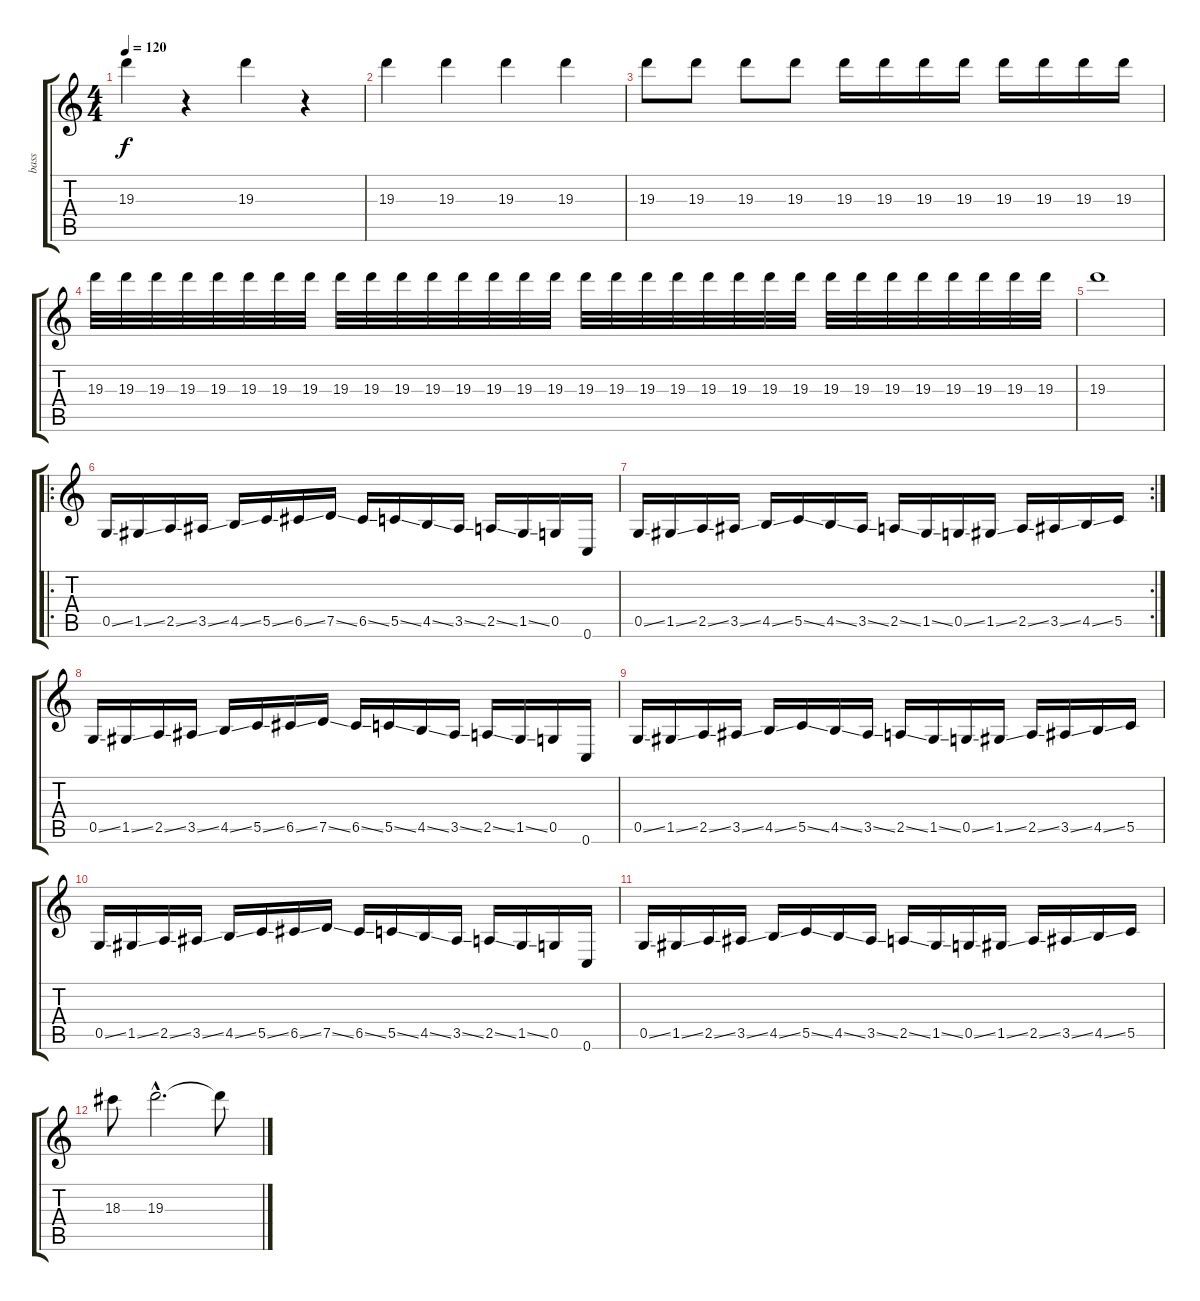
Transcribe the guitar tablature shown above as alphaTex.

\track ("bass" "bass") {instrument slapbass1}
\staff {score tabs}
\tuning (E4 B3 G3 D3 G2 C2) {hide}
\ts (4 4)
\tempo 120
\clef g2
\ks c
19.3.4{dy f} r.4 19.3.4 r.4 |
19.3.4 19.3.4 19.3.4 19.3.4 |
19.3.8 19.3.8 19.3.8 19.3.8 19.3.16 19.3.16 19.3.16 19.3.16 19.3.16 19.3.16 19.3.16 19.3.16 |
19.3.32 19.3.32 19.3.32 19.3.32 19.3.32 19.3.32 19.3.32 19.3.32 19.3.32 19.3.32 19.3.32 19.3.32 19.3.32 19.3.32 19.3.32 19.3.32 19.3.32 19.3.32 19.3.32 19.3.32 19.3.32 19.3.32 19.3.32 19.3.32 19.3.32 19.3.32 19.3.32 19.3.32 19.3.32 19.3.32 19.3.32 19.3.32 |
19.3.1 |
\ro
0.5{ss}.16 1.5{ss}.16 2.5{ss}.16 3.5{ss}.16 4.5{ss}.16 5.5{ss}.16 6.5{ss}.16 7.5{ss}.16 6.5{ss}.16 5.5{ss}.16 4.5{ss}.16 3.5{ss}.16 2.5{ss}.16 1.5{ss}.16 0.5.16 0.6.16 |
\rc 2
0.5{ss}.16 1.5{ss}.16 2.5{ss}.16 3.5{ss}.16 4.5{ss}.16 5.5{ss}.16 4.5{ss}.16 3.5{ss}.16 2.5{ss}.16 1.5{ss}.16 0.5{ss}.16 1.5{ss}.16 2.5{ss}.16 3.5{ss}.16 4.5{ss}.16 5.5.16 |
0.5{ss}.16 1.5{ss}.16 2.5{ss}.16 3.5{ss}.16 4.5{ss}.16 5.5{ss}.16 6.5{ss}.16 7.5{ss}.16 6.5{ss}.16 5.5{ss}.16 4.5{ss}.16 3.5{ss}.16 2.5{ss}.16 1.5{ss}.16 0.5.16 0.6.16 |
0.5{ss}.16 1.5{ss}.16 2.5{ss}.16 3.5{ss}.16 4.5{ss}.16 5.5{ss}.16 4.5{ss}.16 3.5{ss}.16 2.5{ss}.16 1.5{ss}.16 0.5{ss}.16 1.5{ss}.16 2.5{ss}.16 3.5{ss}.16 4.5{ss}.16 5.5.16 |
0.5{ss}.16 1.5{ss}.16 2.5{ss}.16 3.5{ss}.16 4.5{ss}.16 5.5{ss}.16 6.5{ss}.16 7.5{ss}.16 6.5{ss}.16 5.5{ss}.16 4.5{ss}.16 3.5{ss}.16 2.5{ss}.16 1.5{ss}.16 0.5.16 0.6.16 |
0.5{ss}.16 1.5{ss}.16 2.5{ss}.16 3.5{ss}.16 4.5{ss}.16 5.5{ss}.16 4.5{ss}.16 3.5{ss}.16 2.5{ss}.16 1.5{ss}.16 0.5{ss}.16 1.5{ss}.16 2.5{ss}.16 3.5{ss}.16 4.5{ss}.16 5.5.16 |
18.3.8 19.3{hac}.2{d} 19.3{t}.8
